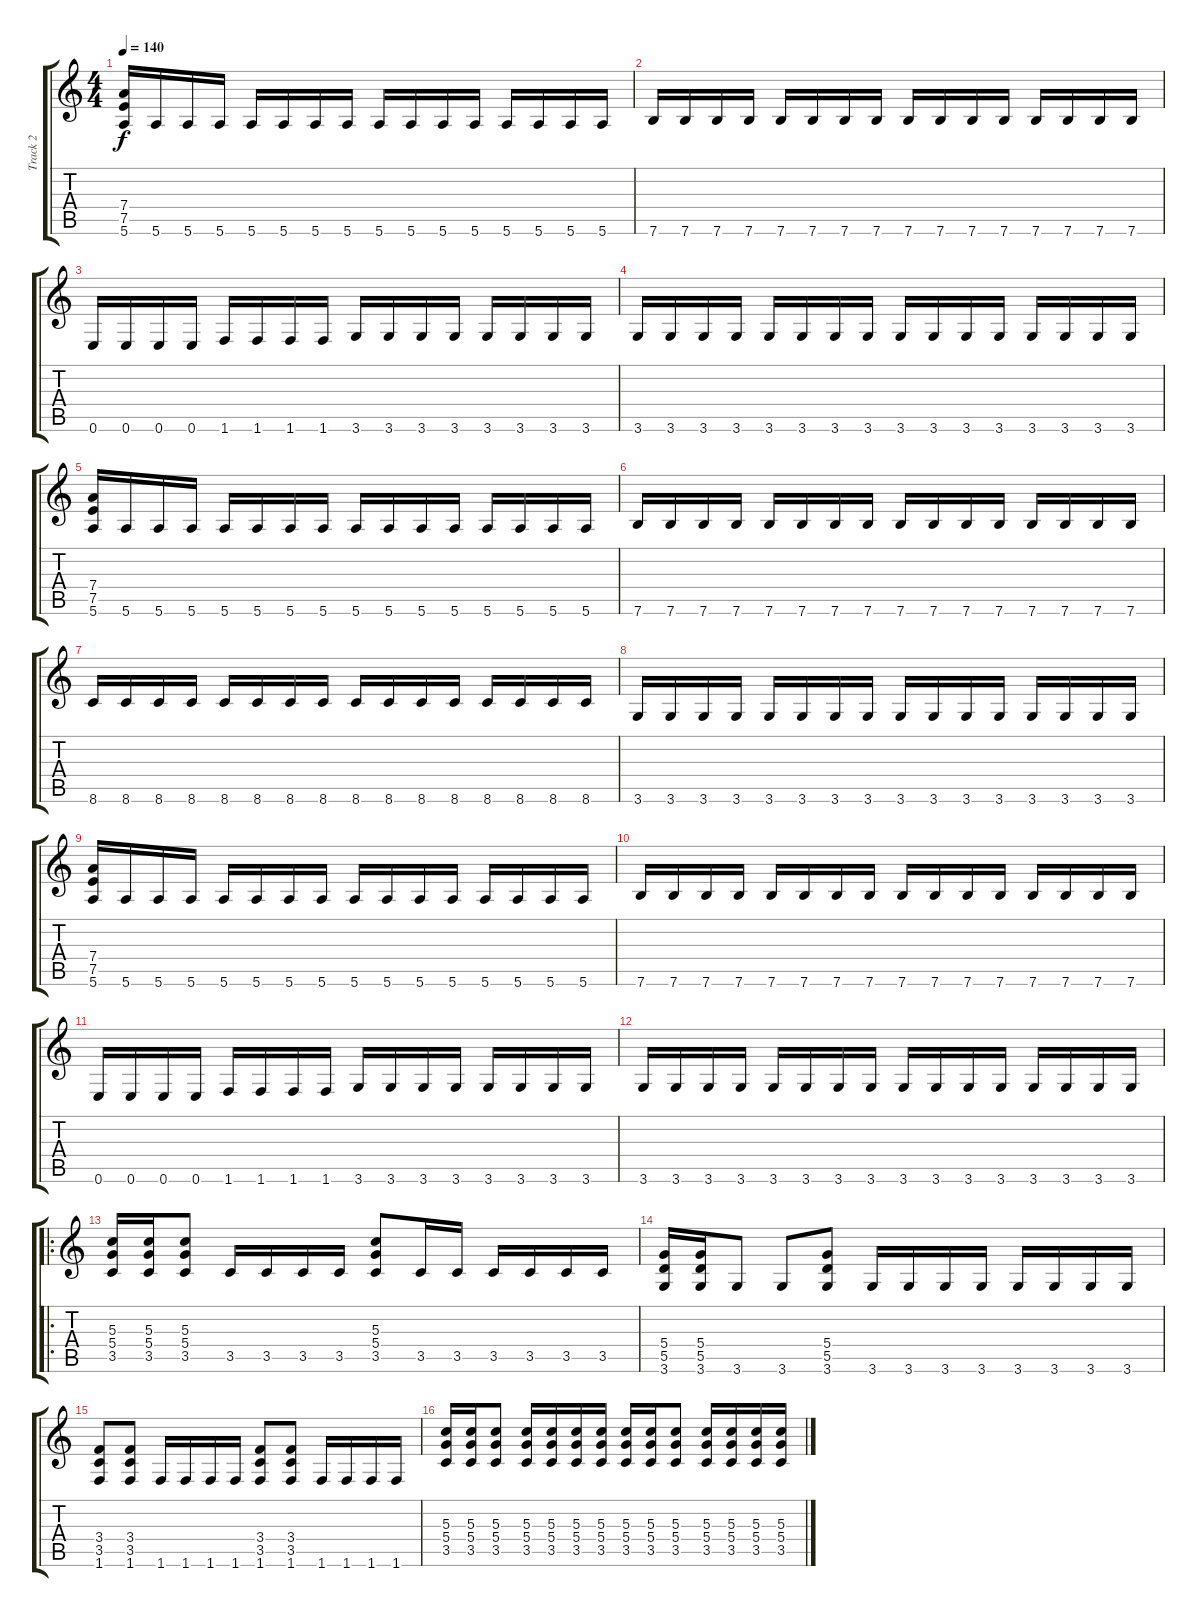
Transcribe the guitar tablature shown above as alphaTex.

\track ("Track 2" "Track 2") {instrument distortionguitar}
\staff {score tabs}
\tuning (E4 B3 G3 D3 A2 E2) {hide}
\ts (4 4)
\tempo 140
\clef g2
\ks c
(7.4 7.5 5.6).16{dy f} 5.6.16 5.6.16 5.6.16 5.6.16 5.6.16 5.6.16 5.6.16 5.6.16 5.6.16 5.6.16 5.6.16 5.6.16 5.6.16 5.6.16 5.6.16 |
7.6.16 7.6.16 7.6.16 7.6.16 7.6.16 7.6.16 7.6.16 7.6.16 7.6.16 7.6.16 7.6.16 7.6.16 7.6.16 7.6.16 7.6.16 7.6.16 |
0.6.16 0.6.16 0.6.16 0.6.16 1.6.16 1.6.16 1.6.16 1.6.16 3.6.16 3.6.16 3.6.16 3.6.16 3.6.16 3.6.16 3.6.16 3.6.16 |
3.6.16 3.6.16 3.6.16 3.6.16 3.6.16 3.6.16 3.6.16 3.6.16 3.6.16 3.6.16 3.6.16 3.6.16 3.6.16 3.6.16 3.6.16 3.6.16 |
(7.4 7.5 5.6).16 5.6.16 5.6.16 5.6.16 5.6.16 5.6.16 5.6.16 5.6.16 5.6.16 5.6.16 5.6.16 5.6.16 5.6.16 5.6.16 5.6.16 5.6.16 |
7.6.16 7.6.16 7.6.16 7.6.16 7.6.16 7.6.16 7.6.16 7.6.16 7.6.16 7.6.16 7.6.16 7.6.16 7.6.16 7.6.16 7.6.16 7.6.16 |
8.6.16 8.6.16 8.6.16 8.6.16 8.6.16 8.6.16 8.6.16 8.6.16 8.6.16 8.6.16 8.6.16 8.6.16 8.6.16 8.6.16 8.6.16 8.6.16 |
3.6.16 3.6.16 3.6.16 3.6.16 3.6.16 3.6.16 3.6.16 3.6.16 3.6.16 3.6.16 3.6.16 3.6.16 3.6.16 3.6.16 3.6.16 3.6.16 |
(7.4 7.5 5.6).16 5.6.16 5.6.16 5.6.16 5.6.16 5.6.16 5.6.16 5.6.16 5.6.16 5.6.16 5.6.16 5.6.16 5.6.16 5.6.16 5.6.16 5.6.16 |
7.6.16 7.6.16 7.6.16 7.6.16 7.6.16 7.6.16 7.6.16 7.6.16 7.6.16 7.6.16 7.6.16 7.6.16 7.6.16 7.6.16 7.6.16 7.6.16 |
0.6.16 0.6.16 0.6.16 0.6.16 1.6.16 1.6.16 1.6.16 1.6.16 3.6.16 3.6.16 3.6.16 3.6.16 3.6.16 3.6.16 3.6.16 3.6.16 |
3.6.16 3.6.16 3.6.16 3.6.16 3.6.16 3.6.16 3.6.16 3.6.16 3.6.16 3.6.16 3.6.16 3.6.16 3.6.16 3.6.16 3.6.16 3.6.16 |
\ro
(5.3 5.4 3.5).16 (5.3 5.4 3.5).16 (5.3 5.4 3.5).8 3.5.16 3.5.16 3.5.16 3.5.16 (5.3 5.4 3.5).8 3.5.16 3.5.16 3.5.16 3.5.16 3.5.16 3.5.16 |
(5.4 5.5 3.6).16 (5.4 5.5 3.6).16 3.6.8 3.6.8 (5.4 5.5 3.6).8 3.6.16 3.6.16 3.6.16 3.6.16 3.6.16 3.6.16 3.6.16 3.6.16 |
(3.4 3.5 1.6).8 (3.4 3.5 1.6).8 1.6.16 1.6.16 1.6.16 1.6.16 (3.4 3.5 1.6).8 (3.4 3.5 1.6).8 1.6.16 1.6.16 1.6.16 1.6.16 |
(5.3 5.4 3.5).16 (5.3 5.4 3.5).16 (5.3 5.4 3.5).8 (5.3 5.4 3.5).16 (5.3 5.4 3.5).16 (5.3 5.4 3.5).16 (5.3 5.4 3.5).16 (5.3 5.4 3.5).16 (5.3 5.4 3.5).16 (5.3 5.4 3.5).8 (5.3 5.4 3.5).16 (5.3 5.4 3.5).16 (5.3 5.4 3.5).16 (5.3 5.4 3.5).16
